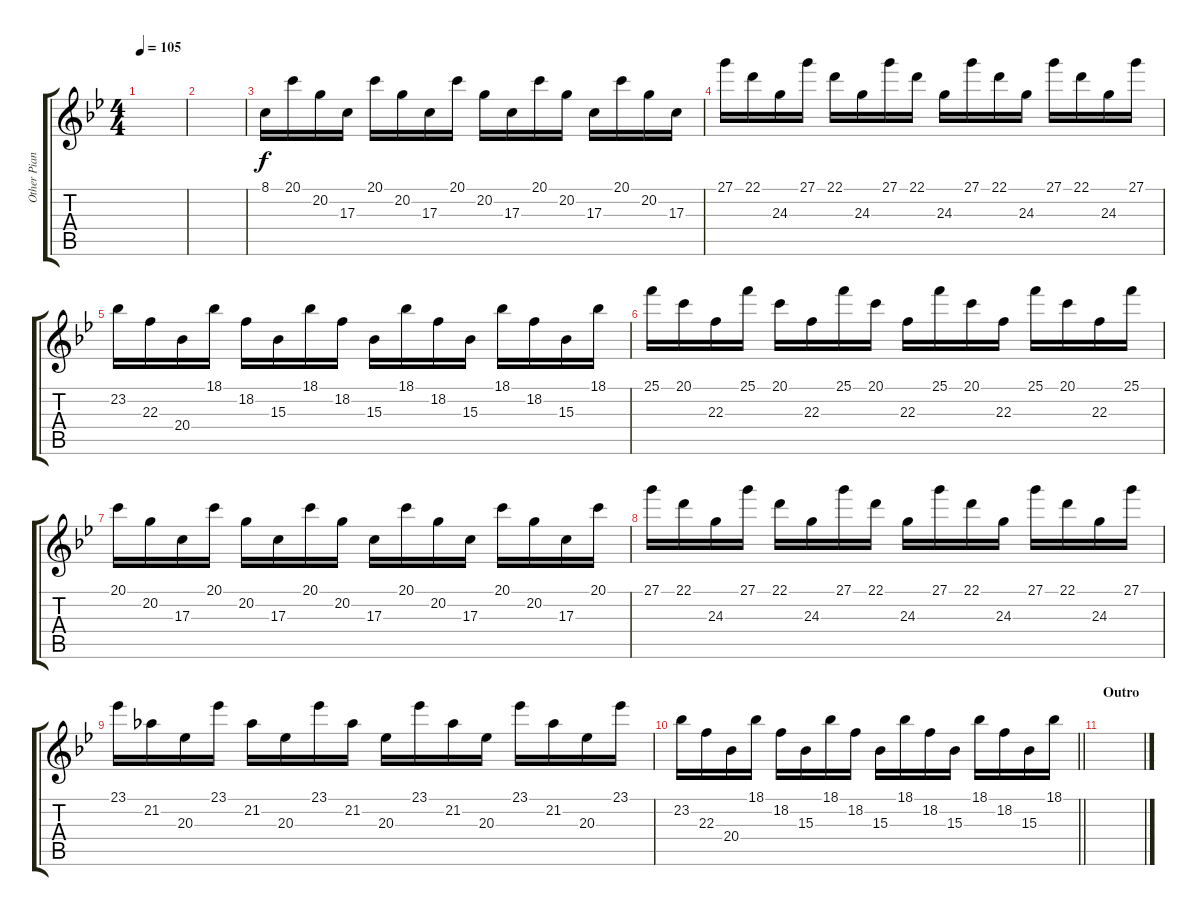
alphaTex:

\track ("Other Piano" "Other Pian") {instrument acousticgrandpiano}
\staff {score tabs}
\tuning (E4 B3 G3 D3 A2 E2) {hide}
\ts (4 4)
\tempo 105
\clef g2
\ks bb
|
|
8.1.16{instrument acousticgrandpiano} 20.1.16 20.2.16 17.3.16 20.1.16 20.2.16 17.3.16 20.1.16 20.2.16 17.3.16 20.1.16 20.2.16 17.3.16 20.1.16 20.2.16 17.3.16 |
27.1.16 22.1.16 24.3.16 27.1.16 22.1.16 24.3.16 27.1.16 22.1.16 24.3.16 27.1.16 22.1.16 24.3.16 27.1.16 22.1.16 24.3.16 27.1.16 |
23.2.16 22.3.16 20.4.16 18.1.16 18.2.16 15.3.16 18.1.16 18.2.16 15.3.16 18.1.16 18.2.16 15.3.16 18.1.16 18.2.16 15.3.16 18.1.16 |
25.1.16 20.1.16 22.3.16 25.1.16 20.1.16 22.3.16 25.1.16 20.1.16 22.3.16 25.1.16 20.1.16 22.3.16 25.1.16 20.1.16 22.3.16 25.1.16 |
20.1.16 20.2.16 17.3.16 20.1.16 20.2.16 17.3.16 20.1.16 20.2.16 17.3.16 20.1.16 20.2.16 17.3.16 20.1.16 20.2.16 17.3.16 20.1.16 |
27.1.16 22.1.16 24.3.16 27.1.16 22.1.16 24.3.16 27.1.16 22.1.16 24.3.16 27.1.16 22.1.16 24.3.16 27.1.16 22.1.16 24.3.16 27.1.16 |
23.1.16 21.2.16 20.3.16 23.1.16 21.2.16 20.3.16 23.1.16 21.2.16 20.3.16 23.1.16 21.2.16 20.3.16 23.1.16 21.2.16 20.3.16 23.1.16 |
\barLineRight lightlight
23.2.16 22.3.16 20.4.16 18.1.16 18.2.16 15.3.16 18.1.16 18.2.16 15.3.16 18.1.16 18.2.16 15.3.16 18.1.16 18.2.16 15.3.16 18.1.16 |
\section ("" "Outro")
